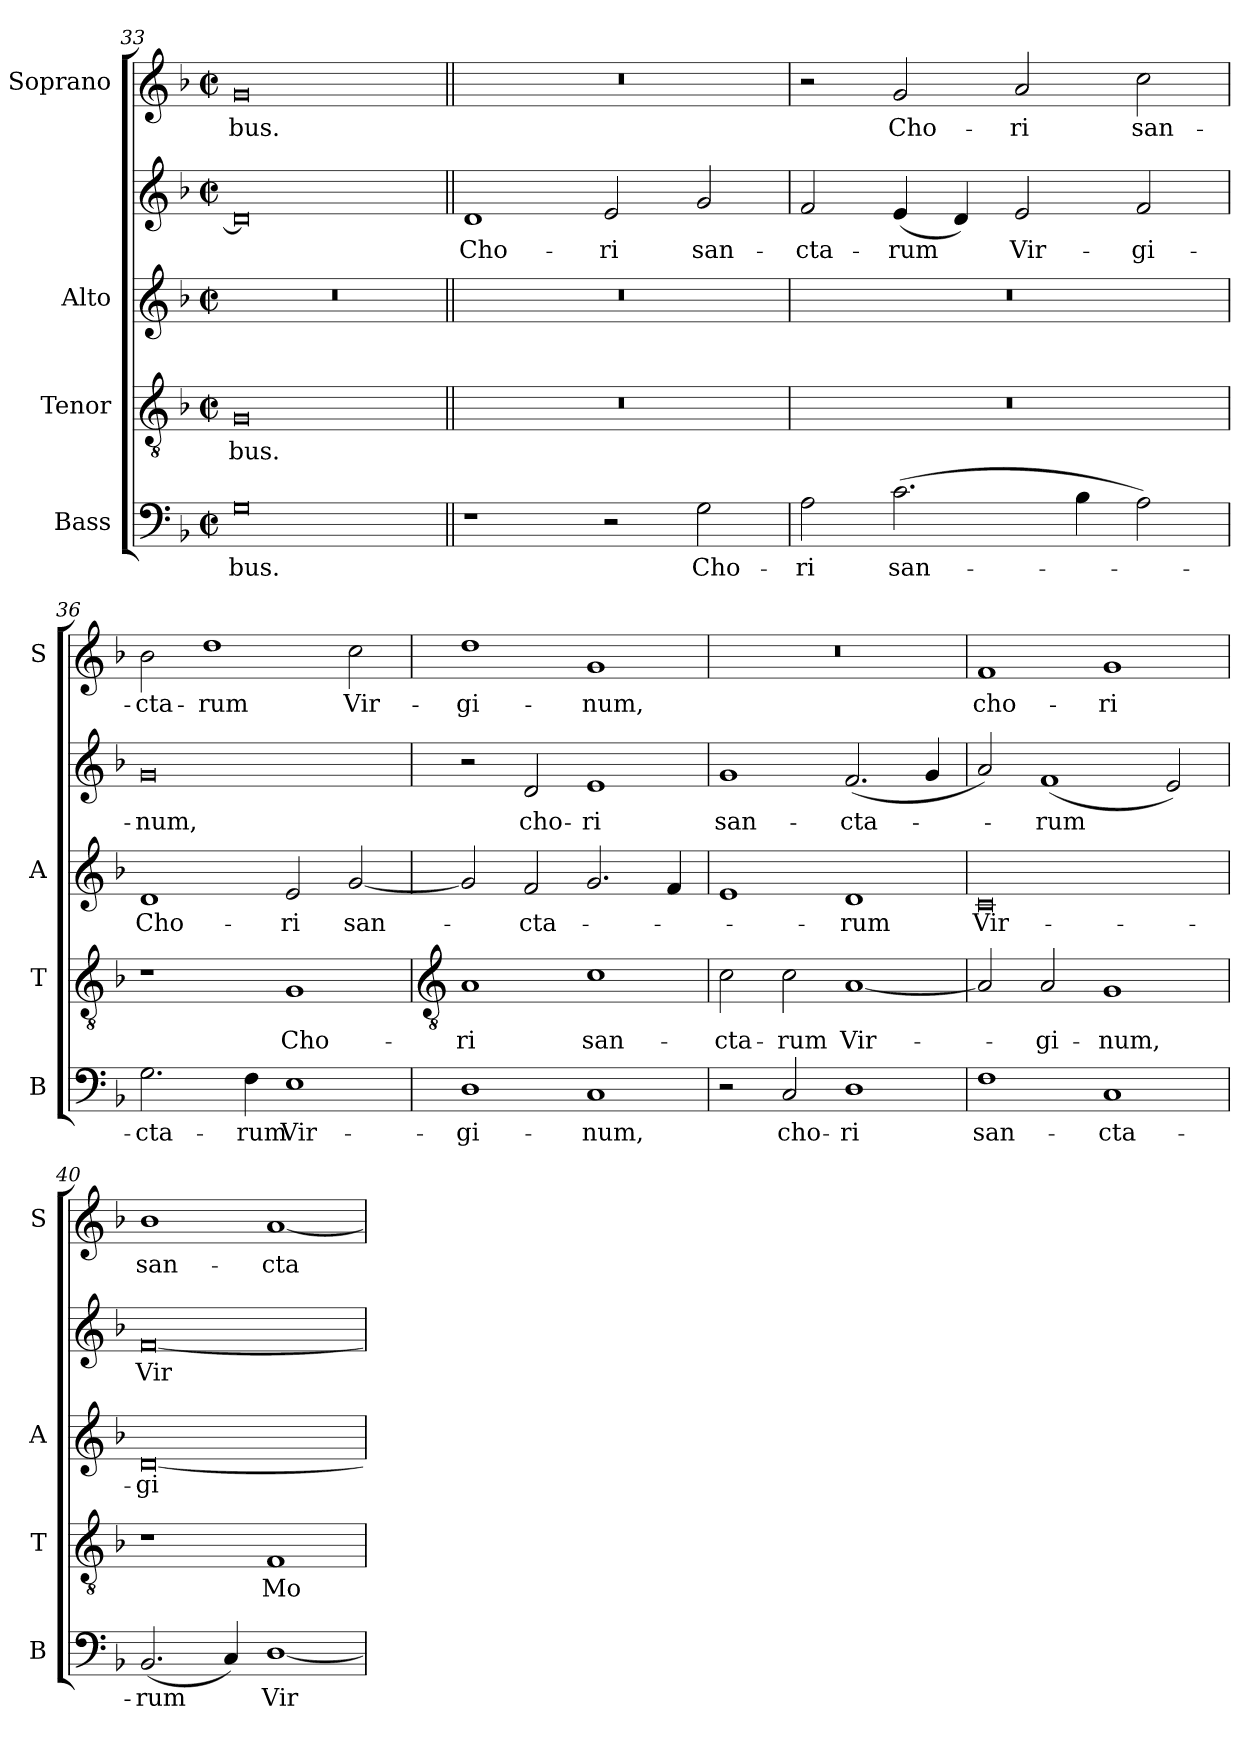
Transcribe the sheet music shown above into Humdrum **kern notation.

**kern	**text	**kern	**text	**kern	**text	**kern	**text	**kern	**text
*part4	*part4	*part3	*part3	*part2	*part2	*part2	*part2	*part1	*part1
*staff5	*staff5	*staff4	*staff4	*staff3	*staff3	*staff2	*staff2	*staff1	*staff1
*I"Bass	*	*I"Tenor	*	*I"Alto	*	*	*	*I"Soprano	*
*I'B	*	*I'T	*	*I'A	*	*	*	*I'S	*
*clefF4	*	*clefGv2	*	*clefG2	*	*clefG2	*	*clefG2	*
*k[b-]	*	*k[b-]	*	*k[b-]	*	*k[b-]	*	*k[b-]	*
*F:	*	*F:	*	*F:	*	*F:	*	*F:	*
*M4/2	*	*M4/2	*	*M4/2	*	*M4/2	*	*M4/2	*
*met(c|)	*	*met(c|)	*	*met(c|)	*	*met(c|)	*	*met(c|)	*
=33	=33	=33	=33	=33	=33	=33	=33	=33	=33
!	!LO:LY:b	!	!LO:LY:b	!	!	!	!	!	!LO:LY:b
0G	-bus.	0G	bus.	0r	.	0d]	.	0g	-bus.
=34||	=34||	=34||	=34||	=34||	=34||	=34||	=34||	=34||	=34||
!	!	!	!	!	!	!	!LO:LY:b	!	!
1r	.	0r	.	0r	.	1d	Cho-	0r	.
!	!	!	!	!	!	!	!LO:LY:b	!	!
2r	.	.	.	.	.	2e	-ri	.	.
!	!LO:LY:b	!	!	!	!	!	!LO:LY:b	!	!
2G	Cho-	.	.	.	.	2g	san-	.	.
=35	=35	=35	=35	=35	=35	=35	=35	=35	=35
!	!LO:LY:b	!	!	!	!	!	!LO:LY:b	!	!
2A	-ri	0r	.	0r	.	2f	-cta-	2r	.
!	!LO:LY:b	!	!	!	!	!	!LO:LY:b	!	!LO:LY:b
(>2.c	san-	.	.	.	.	(<4e	-rum	2g	Cho-
.	.	.	.	.	.	4d)	.	.	.
!	!	!	!	!	!	!	!LO:LY:b	!	!LO:LY:b
.	.	.	.	.	.	2e	Vir-	2a	-ri
4B-	.	.	.	.	.	.	.	.	.
!	!	!	!	!	!	!	!LO:LY:b	!	!LO:LY:b
2A)	.	.	.	.	.	2f	-gi-	2cc	san-
=36	=36	=36	=36	=36	=36	=36	=36	=36	=36
!	!LO:LY:b	!	!	!	!LO:LY:b	!	!LO:LY:b	!	!LO:LY:b
2.G	cta-	1r	.	1d	Cho-	0g	-num,	2b-	-cta-
!	!	!	!	!	!	!	!	!	!LO:LY:b
.	.	.	.	.	.	.	.	1dd	-rum
!	!LO:LY:b	!	!	!	!	!	!	!	!
4F	-rum	.	.	.	.	.	.	.	.
!	!LO:LY:b	!	!LO:LY:b	!	!LO:LY:b	!	!	!	!
1E	Vir-	1G	Cho-	2e	-ri	.	.	.	.
!	!	!	!	!	!LO:LY:b	!	!	!	!LO:LY:b
.	.	.	.	[2g	san-	.	.	2cc	Vir-
!!LO:LB:g=z
=37	=37	=37	=37	=37	=37	=37	=37	=37	=37
*	*	*clefGv2	*	*	*	*	*	*	*
!	!LO:LY:b	!	!LO:LY:b	!	!	!	!	!	!LO:LY:b
1D	-gi-	1A	-ri	2g]	.	2r	.	1dd	-gi-
!	!	!	!	!	!LO:LY:b	!	!LO:LY:b	!	!
.	.	.	.	2f	cta-	2d	cho-	.	.
!	!LO:LY:b	!	!LO:LY:b	!	!	!	!LO:LY:b	!	!LO:LY:b
1C	-num,	1c	san-	2.g	.	1e	-ri	1g	-num,
.	.	.	.	4f	.	.	.	.	.
=38	=38	=38	=38	=38	=38	=38	=38	=38	=38
!	!	!	!LO:LY:b	!	!	!	!LO:LY:b	!	!
2r	.	2c	-cta-	1e	.	1g	san-	0r	.
!	!LO:LY:b	!	!LO:LY:b	!	!	!	!	!	!
2C	cho-	2c	-rum	.	.	.	.	.	.
!	!LO:LY:b	!	!LO:LY:b	!	!LO:LY:b	!	!LO:LY:b	!	!
1D	-ri	[1A	Vir-	1d	rum	(<2.f	-cta-	.	.
.	.	.	.	.	.	4g	.	.	.
=39	=39	=39	=39	=39	=39	=39	=39	=39	=39
!	!LO:LY:b	!	!	!	!LO:LY:b	!	!	!	!LO:LY:b
1F	san-	2A]	.	0c	Vir-	2a)	.	1f	cho-
!	!	!	!LO:LY:b	!	!	!	!LO:LY:b	!	!
.	.	2A	gi-	.	.	(<1f	rum	.	.
!	!LO:LY:b	!	!LO:LY:b	!	!	!	!	!	!LO:LY:b
1C	-cta-	1G	-num,	.	.	.	.	1g	-ri
.	.	.	.	.	.	2e)	.	.	.
=40	=40	=40	=40	=40	=40	=40	=40	=40	=40
!	!LO:LY:b	!	!	!	!LO:LY:b	!	!LO:LY:b	!	!LO:LY:b
(<2.BB-	-rum	1r	.	[0d	gi-	[0f	-Vir-	1b-	san-
4C)	.	.	.	.	.	.	.	.	.
!	!LO:LY:b	!	!LO:LY:b	!	!	!	!	!	!LO:LY:b
[1D/	Vir-	1F	Mo-	.	.	.	.	[1a	-cta-
=	=	=	=	=	=	=	=	=	=
*-	*-	*-	*-	*-	*-	*-	*-	*-	*-
